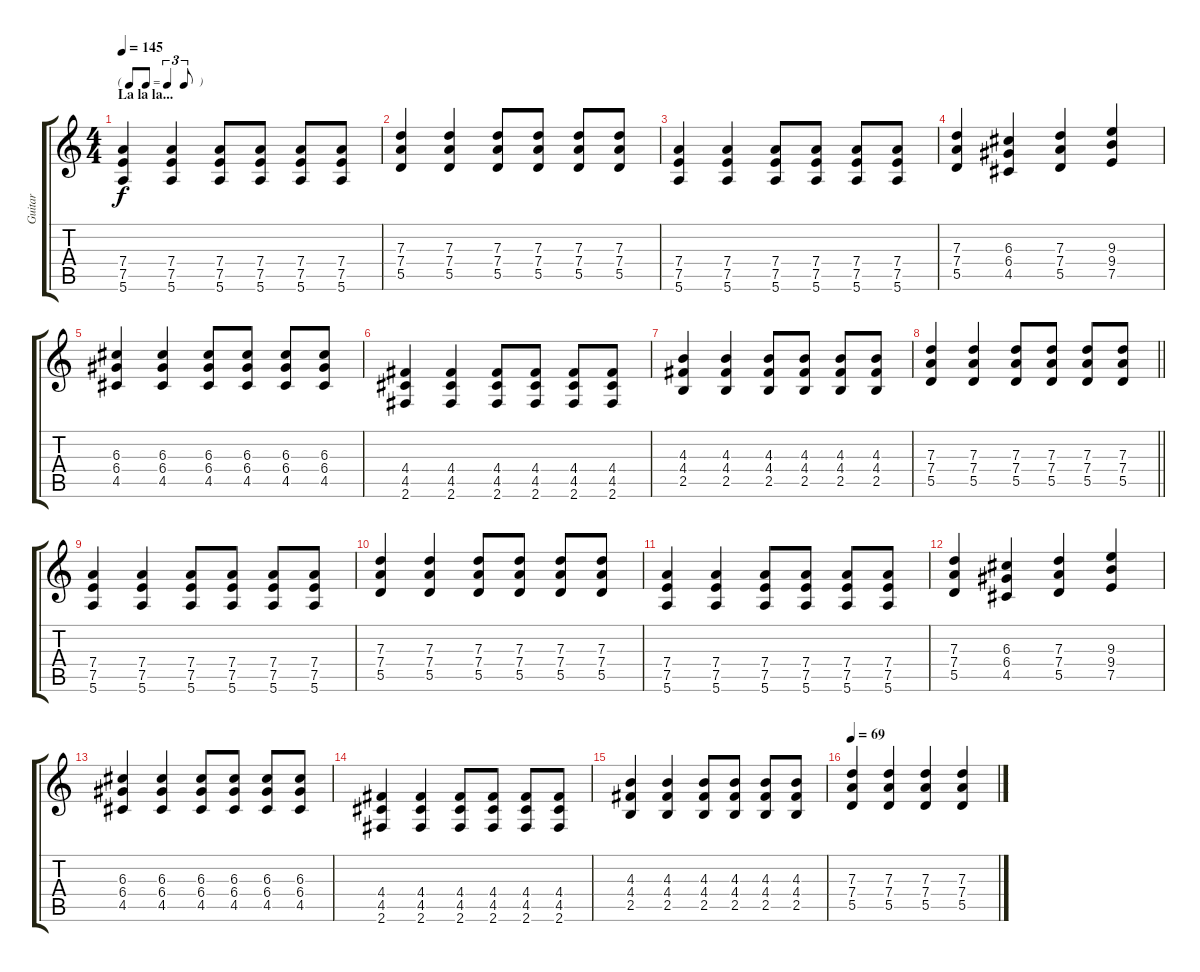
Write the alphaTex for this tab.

\track ("Guitar" "Guitar") {instrument distortionguitar}
\staff {score tabs}
\tuning (E4 B3 G3 D3 A2 E2) {hide}
\ts (4 4)
\tf triplet8th
\section ("" "La la la...")
\tempo 145
\clef g2
\ks c
(7.4 7.5 5.6).4{dy f} (7.4 7.5 5.6).4 (7.4 7.5 5.6).8 (7.4 7.5 5.6).8 (7.4 7.5 5.6).8 (7.4 7.5 5.6).8 |
(7.3 7.4 5.5).4 (7.3 7.4 5.5).4 (7.3 7.4 5.5).8 (7.3 7.4 5.5).8 (7.3 7.4 5.5).8 (7.3 7.4 5.5).8 |
(7.4 7.5 5.6).4 (7.4 7.5 5.6).4 (7.4 7.5 5.6).8 (7.4 7.5 5.6).8 (7.4 7.5 5.6).8 (7.4 7.5 5.6).8 |
(7.3 7.4 5.5).4 (6.3 6.4 4.5).4 (7.3 7.4 5.5).4 (9.3 9.4 7.5).4 |
(6.3 6.4 4.5).4 (6.3 6.4 4.5).4 (6.3 6.4 4.5).8 (6.3 6.4 4.5).8 (6.3 6.4 4.5).8 (6.3 6.4 4.5).8 |
(4.4 4.5 2.6).4 (4.4 4.5 2.6).4 (4.4 4.5 2.6).8 (4.4 4.5 2.6).8 (4.4 4.5 2.6).8 (4.4 4.5 2.6).8 |
(4.3 4.4 2.5).4 (4.3 4.4 2.5).4 (4.3 4.4 2.5).8 (4.3 4.4 2.5).8 (4.3 4.4 2.5).8 (4.3 4.4 2.5).8 |
\barLineRight lightlight
(7.3 7.4 5.5).4 (7.3 7.4 5.5).4 (7.3 7.4 5.5).8 (7.3 7.4 5.5).8 (7.3 7.4 5.5).8 (7.3 7.4 5.5).8 |
(7.4 7.5 5.6).4 (7.4 7.5 5.6).4 (7.4 7.5 5.6).8 (7.4 7.5 5.6).8 (7.4 7.5 5.6).8 (7.4 7.5 5.6).8 |
(7.3 7.4 5.5).4 (7.3 7.4 5.5).4 (7.3 7.4 5.5).8 (7.3 7.4 5.5).8 (7.3 7.4 5.5).8 (7.3 7.4 5.5).8 |
(7.4 7.5 5.6).4 (7.4 7.5 5.6).4 (7.4 7.5 5.6).8 (7.4 7.5 5.6).8 (7.4 7.5 5.6).8 (7.4 7.5 5.6).8 |
(7.3 7.4 5.5).4 (6.3 6.4 4.5).4 (7.3 7.4 5.5).4 (9.3 9.4 7.5).4 |
(6.3 6.4 4.5).4 (6.3 6.4 4.5).4 (6.3 6.4 4.5).8 (6.3 6.4 4.5).8 (6.3 6.4 4.5).8 (6.3 6.4 4.5).8 |
(4.4 4.5 2.6).4 (4.4 4.5 2.6).4 (4.4 4.5 2.6).8 (4.4 4.5 2.6).8 (4.4 4.5 2.6).8 (4.4 4.5 2.6).8 |
(4.3 4.4 2.5).4 (4.3 4.4 2.5).4 (4.3 4.4 2.5).8 (4.3 4.4 2.5).8 (4.3 4.4 2.5).8 (4.3 4.4 2.5).8 |
\tempo 69
(7.3 7.4 5.5).4 (7.3 7.4 5.5).4 (7.3 7.4 5.5).4 (7.3 7.4 5.5).4
